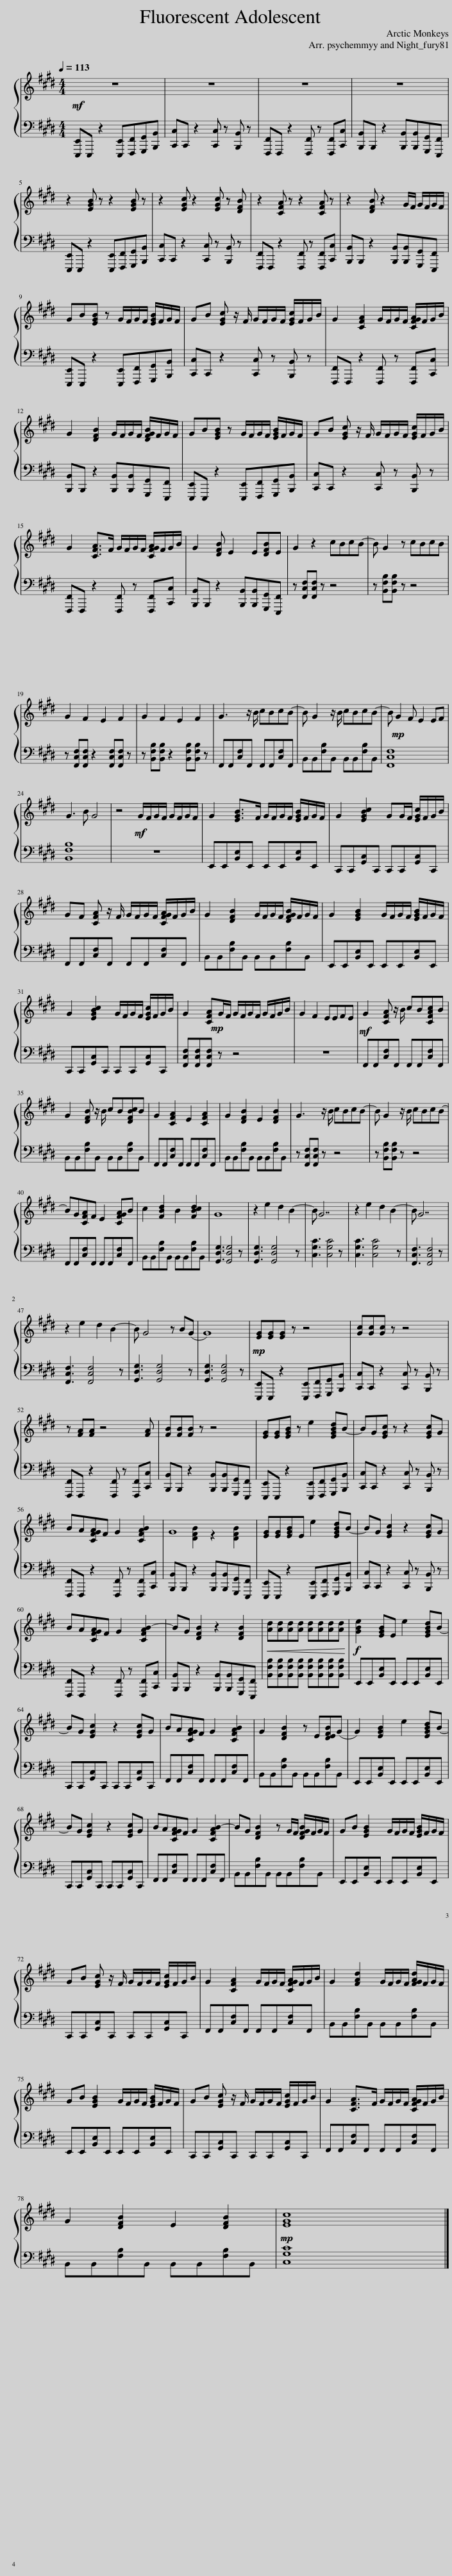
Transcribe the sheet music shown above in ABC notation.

X:1
%%score { ( 1 3 ) | 2 }
L:1/8
Q:1/4=113
M:4/4
I:linebreak $
K:E
V:1 treble
V:3 treble
V:2 bass
V:1
 z8 | z8 | z8 | z8 |$ z2 [EGB] z z2 [EGB] z | %5
 z2 [EGc] z2 [EGc] z [DFB] | z2 [CFA] z z2 [CFA] z | z2 [DFB] z2 G/F/ G/F/G/F/ |$ GB[EGB] z G/F/G/F/ [EGB]/F/G/F/ | GB [EGc] z/ F/ G/F/G/F/ [EGc]/F/G/B/ | %10
 G2 [CFA]2 G/F/G/F/ [CFGA]/F/G/B/ |$ G2 [DFB]2 G/F/G/F/ [DFGB]/F/G/F/ | GB[EGB] z G/F/G/F/ [EGB]/F/G/F/ | GB [EGc] z/ F/ G/F/G/F/ [EGc]/F/G/B/ |$ G2 [CFA]>F G/F/G/F/ [CFGA]/F/G/B/ | %15
 G2 [DFB] E2 E[DFB]E | G2 z2 cBcB- | B G2 z cBcB |$ G2 F2 E2 F2 | G2 F2 E2 F2 | %20
 G3 z/ B/ cBcB- | B G2 z/ B/ cBcB- | B!mp! G2 F E2 EF |$ G3 B G4 | z4!mf! G/F/G/F/ G/F/G/F/ | %25
 G2 [EGB]>F G/F/G/F/ [EGB]/F/G/F/ | G2 [EGBc]2 GG/F/ [EGc]/F/G/B/ |$ GF [CFA] z/ F/ G/F/G/F/ [CFGA]/F/G/B/ | G2 [DFB]2 G/F/G/F/ [DFGB]/F/G/F/ | G2 [EGB]2 G/F/G/F/ [EGB]/F/G/F/ |$ %30
 G2 [EGBc]2 G/F/G/F/ [EGc]/F/G/B/ | G2 [CFA]!mp!G/F/ G/F/G/F/ G/F/G/B/ | G2 F2 EEFE |!mf! G2 [CFA] z/ B/ cB[CFAc]B |$ G2 [DFB] z/ B/ cB[DFBc]B | %35
 G2 [CFA]2 E2 [CFA]2 | G2 [DFB]2 E2 [DFB]2 | G3 z/ B/ cBcB- | B G2 z/ B/ cBcB- |$ BG[CFA]F E2 [CFGA]B | %40
 c2 [FBd]2 B2 [FBcd]2 | G8 | z2 e2 d2 B2- | B G7 | z2 e2 d2 B2- | %45
 B G7 |$ z2 e2 d2 B2- | B G4 z B(G | G8) |!mp! [EG][EG][EG] z z4 | %50
 [Gc][Gc][Gc] z z4 |$ z [FA][FA] z4 [FA] | [FB][FB][FB] z z4 | [EG][EG][EGB] z e2 [EGBd]B- | BG[EGc] z z2 [EGc]G |$ %55
 BA[CFGA]F G2 [CFAB]2 | G8 | [EG][EG][EGB]E e2 [EGBd]B- | BG [EGc]2 z2 [EGc]G |$ BA[CFGA]F G2 [CFAB-]2 | %60
 BG [DFB]2 z2 [DFB]2 |!<(! [Ad][Ad][Ad][Ad] [Ad][Ad][Ad][Ad]!<)! |!f! [GBe]2 [EGB]E e2 [EGBd]B- |$ BG [EGc]2 z2 [EGc]G | BA[CFGA]F G2 [CFAB]2 | %65
 G2 [DFB]2 z E[DEFB](G | G2) [EGB]2 e2 [EGBd]B- |$ BG [EGc]2 z2 [EGc]G | BA[CFGA]F G2 [CFAB-]2 | BG [DFB]2 z G/F/ [DFGB]/F/G/F/ | %70
 GB [EGB]2 G/F/G/F/ [EGB]/F/G/F/ |$ GB [EGc] z/ F/ G/F/G/F/ [EGc]/F/G/B/ | G2 [CFA]2 G/F/G/F/ [CFGA]/F/G/B/ | G2 [FAd]2 G/F/G/F/ [FGAd]/F/G/F/ |$ GB [EGB]2 G/F/G/F/ [EGB]/F/G/F/ | %75
 GB [EGc] z/ F/ G/F/G/F/ [EGc]/F/G/B/ | G2 [CFA]>F G/F/G/F/ [CFGA]/F/G/B/ |$ G2 [DFB]2 E2 [DFB]2 |!mp! [EGc]8 |] %79
V:2
!mf! [E,,,E,,]E,,, z2 [E,,,E,,][F,,,F,,][G,,,G,,][B,,,B,,] | [C,,C,]C,, z2 [C,,C,] z [B,,,B,,] z | [F,,,F,,]F,,, z2 [F,,,F,,] z [F,,,F,,][C,,C,] | [B,,,B,,]B,,, z2 [B,,,B,,][B,,,B,,][G,,,G,,][E,,,F,,] |$ [E,,,E,,]E,,, z2 [E,,,E,,][F,,,F,,][G,,,G,,][B,,,B,,] | %5
 [C,,C,]C,, z2 [C,,C,] z [B,,,B,,] z | [F,,,F,,]F,,, z2 [F,,,F,,] z [F,,,F,,][C,,C,] | [B,,,B,,]B,,, z2 [B,,,B,,][B,,,B,,][G,,,G,,][E,,,F,,] |$ [E,,,E,,]E,,, z2 [E,,,E,,][F,,,F,,][G,,,G,,][B,,,B,,] | [C,,C,]C,, z2 [C,,C,] z [B,,,B,,] z | %10
 [F,,,F,,]F,,, z2 [F,,,F,,] z [F,,,F,,][C,,C,] |$ [B,,,B,,]B,,, z2 [B,,,B,,][B,,,B,,][G,,,G,,][E,,,F,,] | [E,,,E,,]E,,, z2 [E,,,E,,][F,,,F,,][G,,,G,,][B,,,B,,] | [C,,C,]C,, z2 [C,,C,] z [B,,,B,,] z |$ [F,,,F,,]F,,, z2 [F,,,F,,] z [F,,,F,,][C,,C,] | %15
 [B,,,B,,]B,,, z2 [B,,,B,,][B,,,B,,][G,,,G,,][E,,,F,,] | z [F,,C,F,][F,,C,F,] z z4 | z [B,,F,B,][B,,F,B,] z z4 |$ z [F,,C,F,][F,,C,F,] z2 [F,,C,F,][F,,C,F,] z | z [B,,F,B,][B,,F,B,] z2 [B,,F,B,][B,,F,B,] z | %20
 F,,F,,[C,F,]F,, F,,F,,[C,F,]F,, | B,,B,,[F,B,]B,, B,,B,,[F,B,]B,, | [F,,C,F,]8 |$ [B,,F,B,]8 | z8 | %25
 E,,E,,[B,,E,]E,, E,,E,,[B,,E,]E,, | C,,C,,[G,,C,]C,, C,,C,,[G,,C,]C,, |$ F,,F,,[C,F,]F,, F,,F,,[C,F,]F,, | B,,B,,[F,B,]B,, B,,B,,[F,B,]B,, | E,,E,,[B,,E,]E,, E,,E,,[B,,E,]E,, |$ %30
 C,,C,,[G,,C,]C,, C,,C,,[G,,C,]C,, | [F,,C,F,][F,,C,F,][F,,C,F,] z z4 | z8 | F,,F,,[C,F,]F,, F,,F,,[C,F,]F,, |$ B,,B,,[F,B,]B,, B,,B,,[F,B,]B,, | %35
 F,,F,,[C,F,]F,, F,,F,,[C,F,]F,, | B,,B,,[F,B,]B,, B,,B,,[F,B,]B,, | z [F,,C,F,][F,,C,F,] z z4 | z [B,,F,B,][B,,F,B,] z z4 |$ F,,F,,[C,F,]F,, F,,F,,[C,F,]F,, | %40
 B,,B,,[F,B,]B,, B,,B,,[F,B,]B,, | [G,,D,G,]3 [G,,D,G,]4 z | [G,,D,G,]3 [G,,D,G,]4 z | [C,G,C]3 [C,G,C]4 z | [C,G,C]3 [C,G,C]4 z | %45
 [F,,C,F,]3 [F,,C,F,]4 z |$ [F,,C,F,]3 [F,,C,F,]4 z | [G,,D,G,]3 [G,,D,G,]4 z | [G,,D,G,]3 [G,,D,G,]4 z | [E,,,E,,]E,,, z2 [E,,,E,,][F,,,F,,][G,,,G,,][B,,,B,,] | %50
 [C,,C,]C,, z2 [C,,C,] z [B,,,B,,] z |$ [F,,,F,,]F,,, z2 [F,,,F,,] z [F,,,F,,][C,,C,] | [B,,,B,,]B,,, z2 [B,,,B,,][B,,,B,,][G,,,G,,][E,,,F,,] | [E,,,E,,]E,,, z2 [E,,,E,,][F,,,F,,][G,,,G,,][B,,,B,,] | [C,,C,]C,, z2 [C,,C,] z [B,,,B,,] z |$ %55
 [F,,,F,,]F,,, z2 [F,,,F,,] z [F,,,F,,][C,,C,] | [B,,,B,,]B,,, z2 [B,,,B,,][B,,,B,,][G,,,G,,][E,,,F,,] | [E,,,E,,]E,,, z2 [E,,,E,,][F,,,F,,][G,,,G,,][B,,,B,,] | [C,,C,]C,, z2 [C,,C,] z [B,,,B,,] z |$ [F,,,F,,]F,,, z2 [F,,,F,,] z [F,,,F,,][C,,C,] | %60
 [B,,,B,,]B,,, z2 [B,,,B,,][B,,,B,,][G,,,G,,][E,,,F,,] | [B,,F,B,][B,,F,B,][B,,F,B,][B,,F,B,] [B,,F,B,][B,,F,B,][B,,F,B,][B,,F,B,] | E,,E,,[B,,E,]E,, E,,E,,[B,,E,]E,, |$ C,,C,,[G,,C,]C,, C,,C,,[G,,C,]C,, | F,,F,,[C,F,]F,, F,,F,,[C,F,]F,, | %65
 B,,B,,[F,B,]B,, B,,B,,[F,B,]B,, | E,,E,,[B,,E,]E,, E,,E,,[B,,E,]E,, |$ C,,C,,[G,,C,]C,, C,,C,,[G,,C,]C,, | F,,F,,[C,F,]F,, F,,F,,[C,F,]F,, | B,,B,,[F,B,]B,, B,,B,,[F,B,]B,, | %70
 E,,E,,[B,,E,]E,, E,,E,,[B,,E,]E,, |$ C,,C,,[G,,C,]C,, C,,C,,[G,,C,]C,, | F,,F,,[C,F,]F,, F,,F,,[C,F,]F,, | B,,B,,[F,B,]B,, B,,B,,[F,B,]B,, |$ E,,E,,[B,,E,]E,, E,,E,,[B,,E,]E,, | %75
 C,,C,,[G,,C,]C,, C,,C,,[G,,C,]C,, | F,,F,,[C,F,]F,, F,,F,,[C,F,]F,, |$ B,,B,,[F,B,]B,, B,,B,,[F,B,]B,, | [C,G,C]8 |] %79
V:3
 x8 | x8 | x8 | x8 |$ x8 | %5
 x8 | x8 | x8 |$ x8 | x8 | %10
 x8 |$ x8 | x8 | x8 |$ x8 | %15
 x8 | x8 | x8 |$ x8 | x8 | %20
 x8 | x8 | x8 |$ x8 | x8 | %25
 x8 | x8 |$ x8 | x8 | x8 |$ %30
 x8 | x8 | x8 | x8 |$ x8 | %35
 x8 | x8 | x8 | x8 |$ x8 | %40
 x8 | x8 | x8 | x8 | x8 | %45
 x8 |$ x8 | x8 | x8 | x8 | %50
 x8 |$ x8 | x8 | x8 | x8 |$ %55
 x8 | x2 [DFB]2 z2 [DFB]2 | x8 | x8 |$ x8 | %60
 x8 | x8 | x8 |$ x8 | x8 | %65
 x8 | x8 |$ x8 | x8 | x8 | %70
 x8 |$ x8 | x8 | x8 |$ x8 | %75
 x8 | x8 |$ x8 | x8 |] %79
